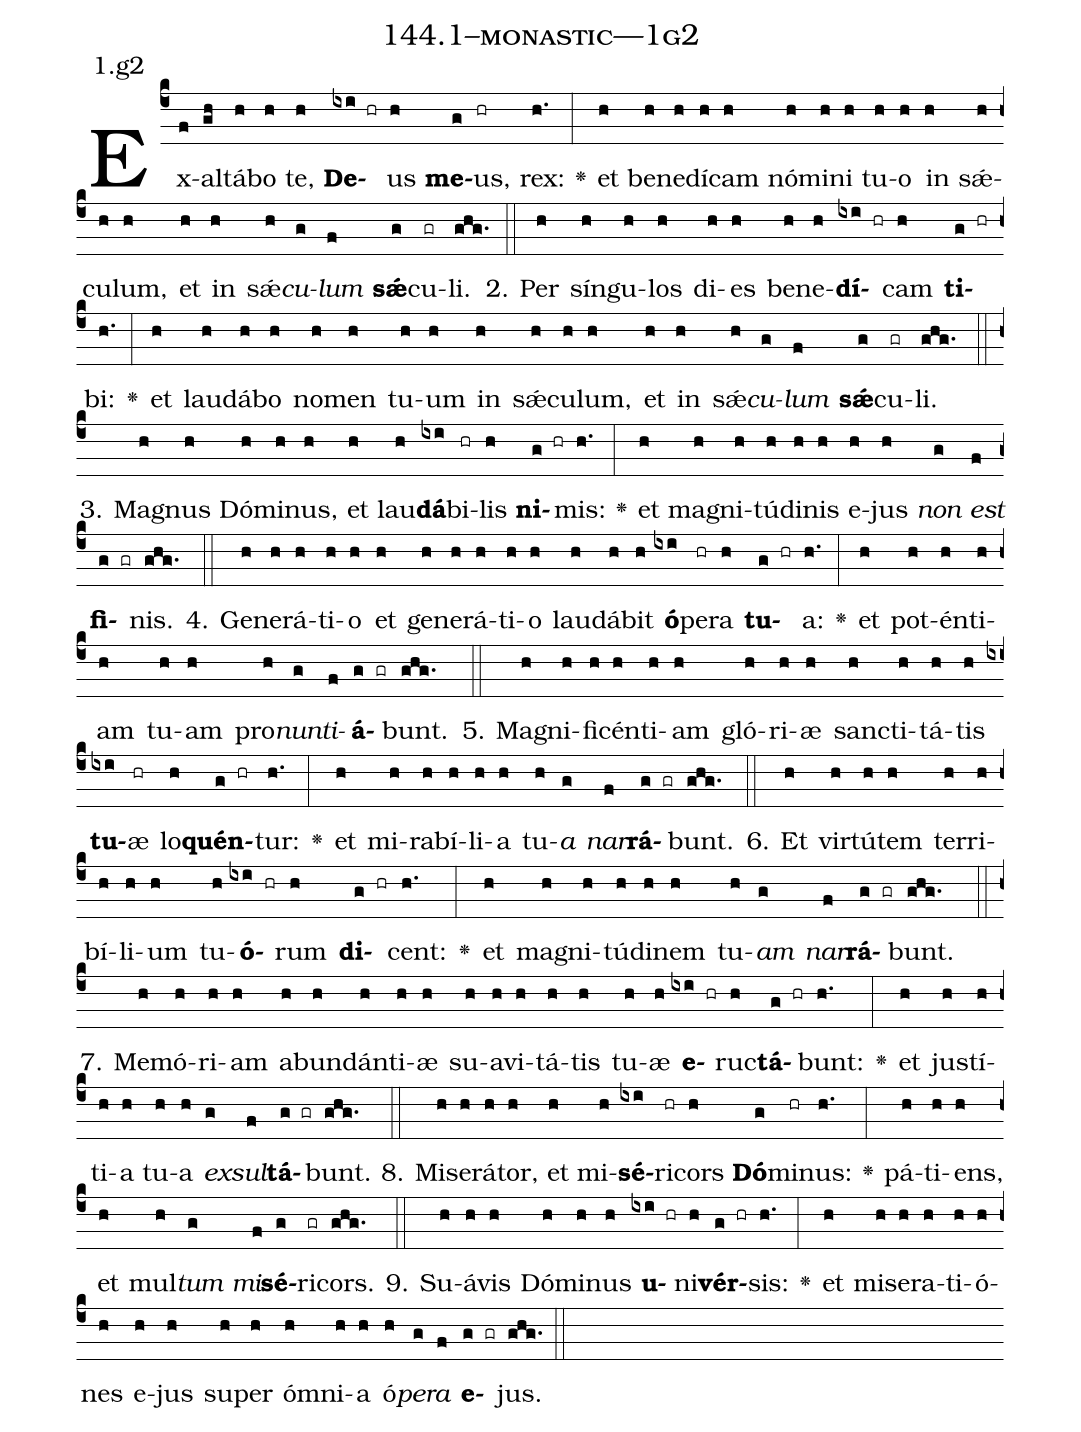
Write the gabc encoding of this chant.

name: 144.1--monastic---1g2;
annotation: 1.g2;
%%
(c4)Ex(f)al(gh)tá(h)bo(h) te,(h) <b>De</b>(ixi hr)us(h) <b>me</b>(g)us,(hr) rex:(h.) <v>\greheightstar</v>(:) et(h) be(h)ne(h)dí(h)cam(h) nó(h)mi(h)ni(h) tu(h)o(h) in(h) sǽ(h)cu(h)lum,(h) et(h) in(h) sǽ(h)<i>cu</i>(g)<i>lum</i>(f) <b>sǽ</b>(g)cu(gr)li.(ghg.) (::)
2. Per(h) sín(h)gu(h)los(h) di(h)es(h) be(h)ne(h)<b>dí</b>(ixi hr)cam(h) <b>ti</b>(g hr)bi:(h.) <v>\greheightstar</v>(:) et(h) lau(h)dá(h)bo(h) no(h)men(h) tu(h)um(h) in(h) sǽ(h)cu(h)lum,(h) et(h) in(h) sǽ(h)<i>cu</i>(g)<i>lum</i>(f) <b>sǽ</b>(g)cu(gr)li.(ghg.) (::)
3. Ma(h)gnus(h) Dó(h)mi(h)nus,(h) et(h) lau(h)<b>dá</b>(ixi)bi(hr)lis(h) <b>ni</b>(g hr)mis:(h.) <v>\greheightstar</v>(:) et(h) ma(h)gni(h)tú(h)di(h)nis(h) e(h)jus(h) <i>non</i>(g) <i>est</i>(f) <b>fi</b>(g gr)nis.(ghg.) (::)
4. Ge(h)ne(h)rá(h)ti(h)o(h) et(h) ge(h)ne(h)rá(h)ti(h)o(h) lau(h)dá(h)bit(h) <b>ó</b>(ixi)pe(hr)ra(h) <b>tu</b>(g hr)a:(h.) <v>\greheightstar</v>(:) et(h) pot(h)én(h)ti(h)am(h) tu(h)am(h) pro(h)<i>nun</i>(g)<i>ti</i>(f)<b>á</b>(g gr)bunt.(ghg.) (::)
5. Ma(h)gni(h)fi(h)cén(h)ti(h)am(h) gló(h)ri(h)æ(h) sanc(h)ti(h)tá(h)tis(h) <b>tu</b>(ixi)æ(hr) lo(h)<b>quén</b>(g hr)tur:(h.) <v>\greheightstar</v>(:) et(h) mi(h)ra(h)bí(h)li(h)a(h) tu(h)<i>a</i>(g) <i>nar</i>(f)<b>rá</b>(g gr)bunt.(ghg.) (::)
6. Et(h) vir(h)tú(h)tem(h) ter(h)ri(h)bí(h)li(h)um(h) tu(h)<b>ó</b>(ixi hr)rum(h) <b>di</b>(g hr)cent:(h.) <v>\greheightstar</v>(:) et(h) ma(h)gni(h)tú(h)di(h)nem(h) tu(h)<i>am</i>(g) <i>nar</i>(f)<b>rá</b>(g gr)bunt.(ghg.) (::)
7. Me(h)mó(h)ri(h)am(h) ab(h)un(h)dán(h)ti(h)æ(h) su(h)a(h)vi(h)tá(h)tis(h) tu(h)æ(h) <b>e</b>(ixi hr)ruc(h)<b>tá</b>(g hr)bunt:(h.) <v>\greheightstar</v>(:) et(h) jus(h)tí(h)ti(h)a(h) tu(h)a(h) <i>ex</i>(g)<i>sul</i>(f)<b>tá</b>(g gr)bunt.(ghg.) (::)
8. Mi(h)se(h)rá(h)tor,(h) et(h) mi(h)<b>sé</b>(ixi)ri(hr)cors(h) <b>Dó</b>(g)mi(hr)nus:(h.) <v>\greheightstar</v>(:) pá(h)ti(h)ens,(h) et(h) mul(h)<i>tum</i>(g) <i>mi</i>(f)<b>sé</b>(g)ri(gr)cors.(ghg.) (::)
9. Su(h)á(h)vis(h) Dó(h)mi(h)nus(h) <b>u</b>(ixi hr)ni(h)<b>vér</b>(g hr)sis:(h.) <v>\greheightstar</v>(:) et(h) mi(h)se(h)ra(h)ti(h)ó(h)nes(h) e(h)jus(h) su(h)per(h) óm(h)ni(h)a(h) ó(h)<i>pe</i>(g)<i>ra</i>(f) <b>e</b>(g gr)jus.(ghg.) (::)
